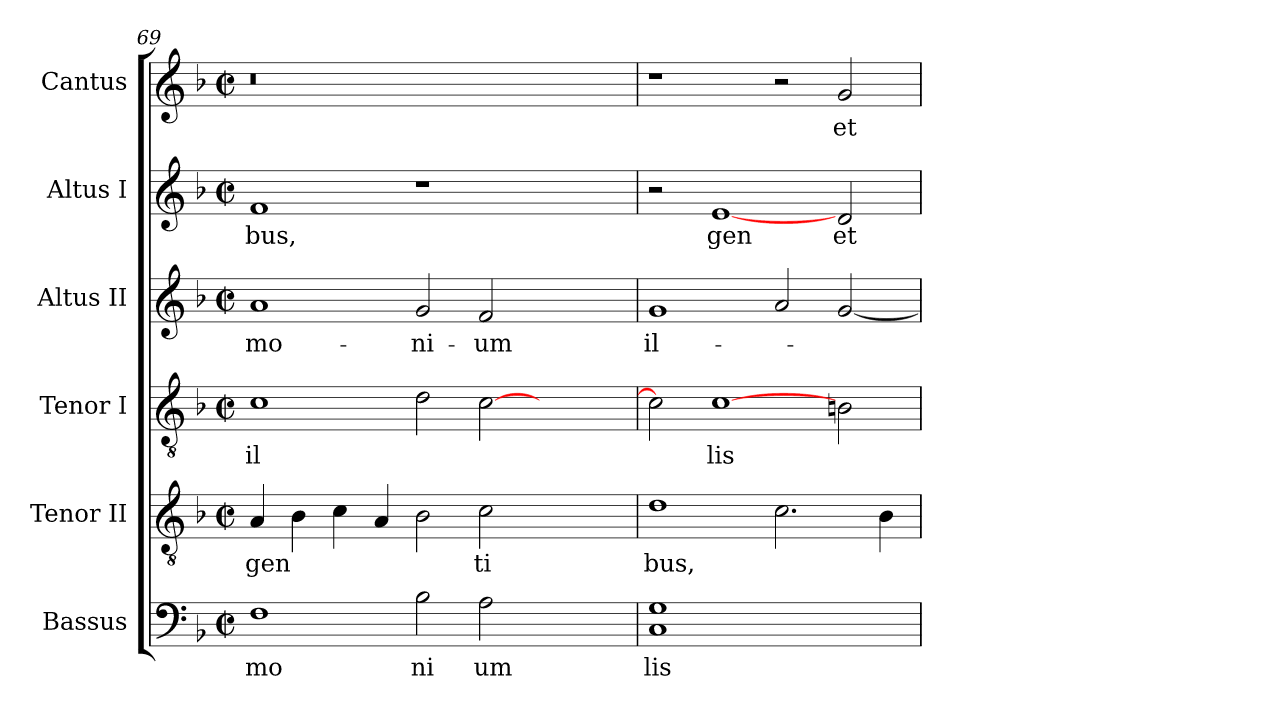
**kern	**text	**kern	**text	**kern	**text	**kern	**text	**kern	**text	**kern	**text
*part6	*part6	*part5	*part5	*part4	*part4	*part3	*part3	*part2	*part2	*part1	*part1
*staff6	*staff6	*staff5	*staff5	*staff4	*staff4	*staff3	*staff3	*staff2	*staff2	*staff1	*staff1
*I"Bassus	*	*I"Tenor II	*	*I"Tenor I	*	*I"Altus II	*	*I"Altus I	*	*I"Cantus	*
!!LO:LB:g=z
*clefF4	*	*clefGv2	*	*clefGv2	*	*clefG2	*	*clefG2	*	*clefG2	*
*k[b-]	*	*k[b-]	*	*k[b-]	*	*k[b-]	*	*k[b-]	*	*k[b-]	*
*F:	*	*F:	*	*F:	*	*F:	*	*F:	*	*F:	*
*M2/2	*	*M2/2	*	*M2/2	*	*M2/2	*	*M2/2	*	*M2/2	*
*met(c|)	*	*met(c|)	*	*met(c|)	*	*met(c|)	*	*met(c|)	*	*met(c|)	*
=69	=69	=69	=69	=69	=69	=69	=69	=69	=69	=69	=69
!	!LO:LY:b:cj	!	!LO:LY:b	!	!LO:LY:b:cj	!	!LO:LY:b:cj	!	!LO:LY:b:cj	!	!
1F	-mo	4A/	gen	1c	il	1a	mo-	1f	-bus,	0r	.
.	.	4B-\	.	.	.	.	.	.	.	.	.
.	.	4c\	.	.	.	.	.	.	.	.	.
.	.	4A/	.	.	.	.	.	.	.	.	.
!	!LO:LY:b:cj	!	!	!	!	!	!LO:LY:b:cj	!LO:N:vis=1	!	!	!
2B-\	ni	2B-\	.	2d\	.	2g/	-ni-	0r	.	.	.
!	!LO:LY:b:cj	!	!LO:LY:b:cj	!	!	!	!LO:LY:b:cj	!	!	!	!
2A\	um	2c\	ti	[>2c\	.	2f/	-um	.	.	.	.
1ryy	.	1ryy	.	1ryy	.	1ryy	.	.	.	1ryy	.
=70	=70	=70	=70	=70	=70	=70	=70	=70	=70	=70	=70
!	!LO:LY:b:cj	!	!LO:LY:b	!	!	!	!LO:LY:b:cj	!	!	!	!
1G 1C	lis	1d	bus,	2c\]	.	1g	il-	2r	.	1r	.
!	!	!	!	!	!LO:LY:b:cj	!	!	!	!LO:LY:b	!	!
.	.	.	.	[>1c	lis	.	.	[<1e	gen	.	.
1ryy	.	2.c\	.	.	.	2a/	.	.	.	2r	.
!	!	!	!	!	!	!	!	!	!LO:LY:b:cj	!	!LO:LY:b:cj
.	.	.	.	2Bn\	.	[<2g/	.	2d/	et	2g/	et
.	.	4B-\	.	.	.	.	.	.	.	.	.
=	=	=	=	=	=	=	=	=	=	=	=
*-	*-	*-	*-	*-	*-	*-	*-	*-	*-	*-	*-
